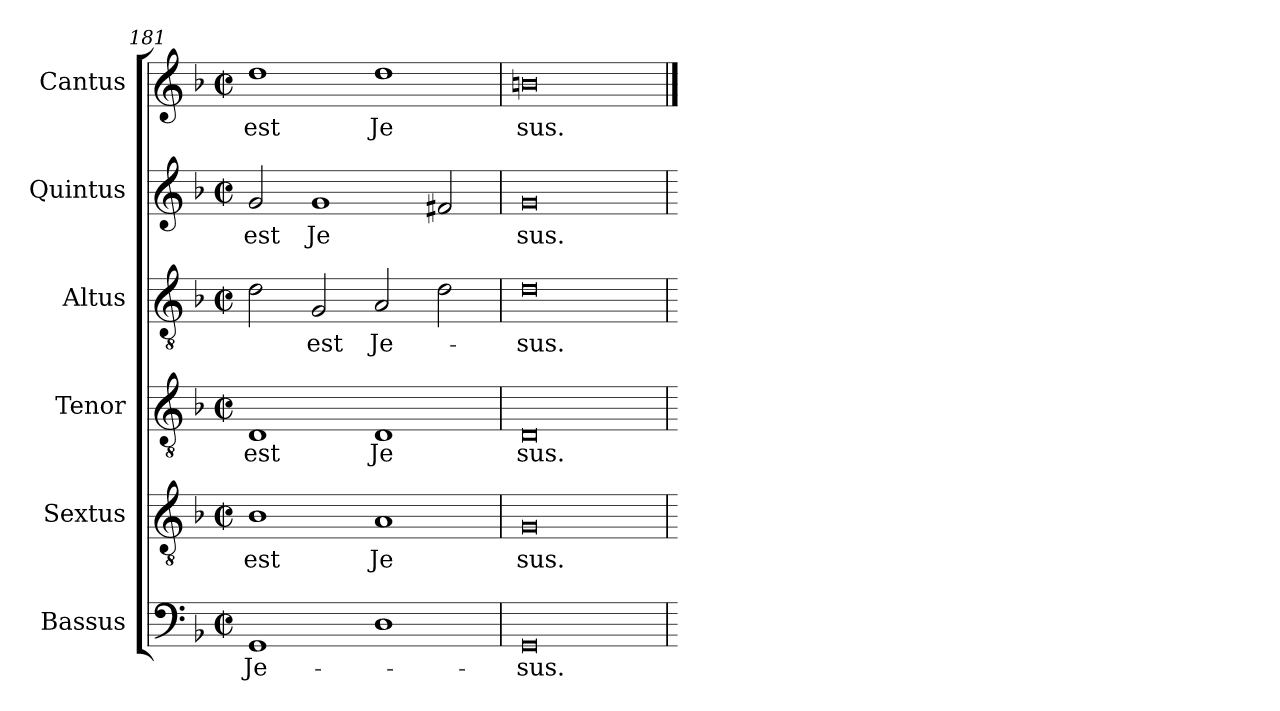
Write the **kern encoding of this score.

**kern	**text	**kern	**text	**kern	**text	**kern	**text	**kern	**text	**kern	**text
*part6	*part6	*part5	*part5	*part4	*part4	*part3	*part3	*part2	*part2	*part1	*part1
*staff6	*staff6	*staff5	*staff5	*staff4	*staff4	*staff3	*staff3	*staff2	*staff2	*staff1	*staff1
*I"Bassus	*	*I"Sextus	*	*I"Tenor	*	*I"Altus	*	*I"Quintus	*	*I"Cantus	*
*clefF4	*	*clefGv2	*	*clefGv2	*	*clefGv2	*	*clefG2	*	*clefG2	*
*k[b-]	*	*k[b-]	*	*k[b-]	*	*k[b-]	*	*k[b-]	*	*k[b-]	*
*F:	*	*F:	*	*F:	*	*F:	*	*F:	*	*F:	*
*M2/2	*	*M2/2	*	*M2/2	*	*M2/2	*	*M2/2	*	*M2/2	*
*met(c|)	*	*met(c|)	*	*met(c|)	*	*met(c|)	*	*met(c|)	*	*met(c|)	*
=181	=181	=181	=181	=181	=181	=181	=181	=181	=181	=181	=181
!	!LO:LY:b:cj	!	!LO:LY:b:cj	!	!LO:LY:b:cj	!	!	!	!LO:LY:b:cj	!	!LO:LY:b:cj
1GG	Je-	1B-	est	1D	est	2d\	.	2g/	est	1dd	est
!	!	!	!	!	!	!	!LO:LY:b:cj	!	!LO:LY:b:cj	!	!
.	.	.	.	.	.	2G/	est	1g	Je	.	.
!	!	!	!LO:LY:b:cj	!	!LO:LY:b:cj	!	!LO:LY:b:cj	!	!	!	!LO:LY:b:cj
1D	.	1A	Je	1D	Je	2A/	Je-	.	.	1dd	Je
.	.	.	.	.	.	2d\	.	2f#X/	.	.	.
=182	=182	=182	=182	=182	=182	=182	=182	=182	=182	=182	=182
!	!LO:LY:b:cj	!	!LO:LY:b:cj	!	!LO:LY:b:cj	!	!LO:LY:b:cj	!	!LO:LY:b:cj	!	!LO:LY:b:cj
0GG	-sus.	0G	sus.	0D	sus.	0d	-sus.	0g	sus.	0bn	sus.
=	==	=	==	=	==	=	==	=	==	==	==
*-	*-	*-	*-	*-	*-	*-	*-	*-	*-	*-	*-
